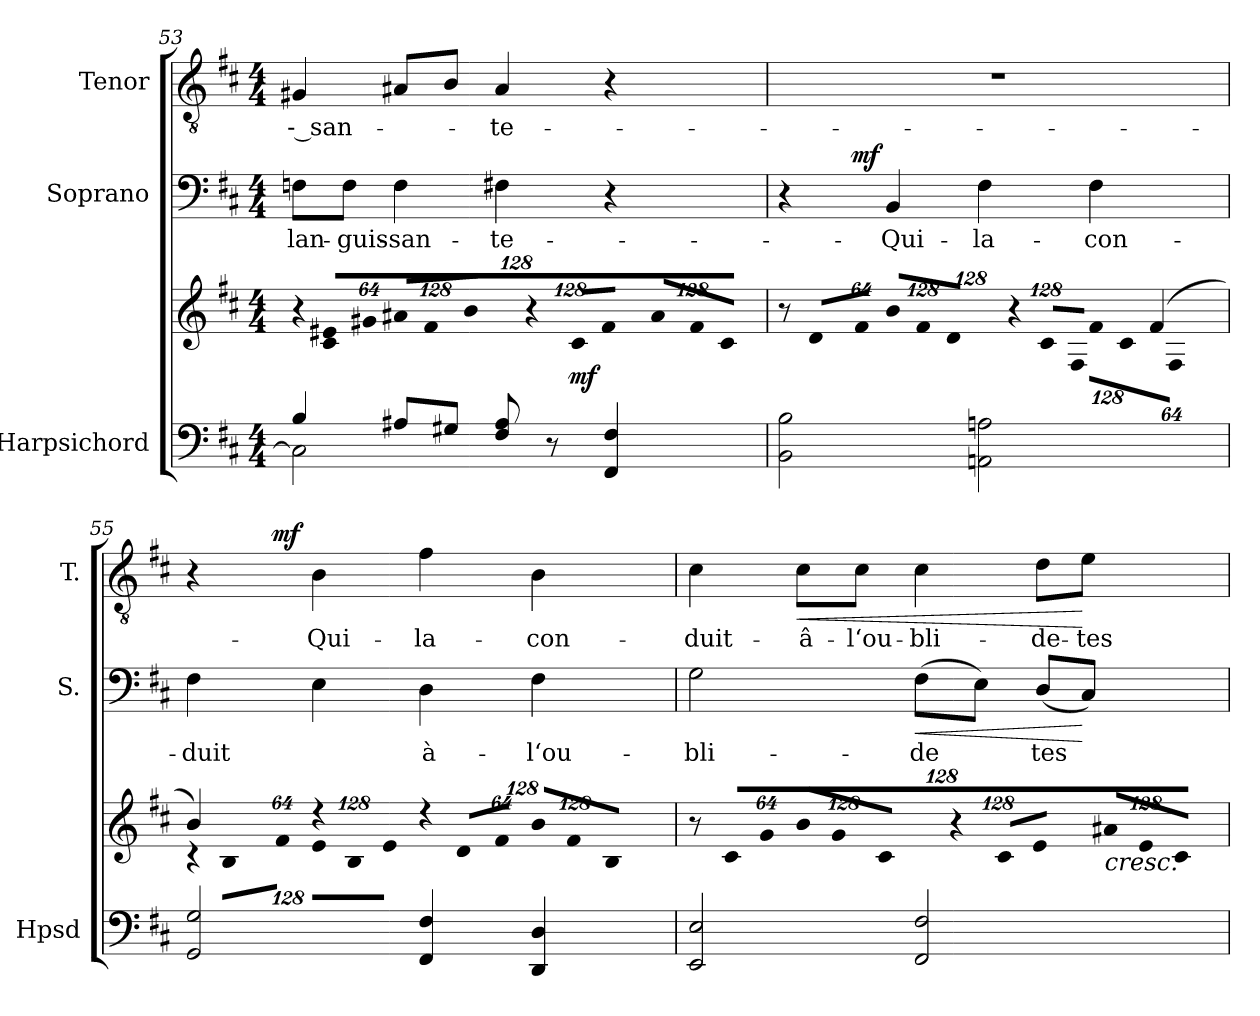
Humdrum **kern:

**kern	**kern	**dynam	**kern	**text	**dynam	**kern	**text	**dynam
*part3	*part3	*part3	*part2	*part2	*part2	*part1	*part1	*part1
*staff4	*staff3	*staff3/4	*staff2	*staff2	*staff2	*staff1	*staff1	*staff1
*I"Harpsichord	*	*	*I"Soprano	*	*	*I"Tenor	*	*
*I'Hpsd	*	*	*I'S.	*	*	*I'T.	*	*
!!LO:PB:g=z
*clefF4	*clefG2	*	*clefF4	*	*	*clefGv2	*	*
*	*	*	*	*	*	*ITrd7c12	*	*
*k[f#c#]	*k[f#c#]	*	*k[f#c#]	*	*	*k[f#c#]	*	*
*D:	*D:	*	*D:	*	*	*D:	*	*
*M4/4	*M4/4	*	*M4/4	*	*	*M4/4	*	*
=53	=53	=53	=53	=53	=53	=53	=53	=53
*^	*	*	*	*	*	*	*	*
*	*	*Xbrackettup	*	*	*	*	*	*	*
!	!	!LO:N:vis=8	!	!	!	!	!	!	!
!	!	!	!	!	!LO:LY:b:color=#000000	!	!	!	!
!	!	!	!	!	!	!	!	!LO:LY:b:color=#000000	!
*	*^	*	*	*	*	*	*	*	*
4Bi/	2C#i\]	2ryy	1024%85r	.	8Fni\L	-lan-	.	4GG#Xi/	-- san-	.
!	!	!	!LO:N:vis=8	!	!	!	!	!	!	!
.	.	.	1024%85c#i/ 1024%85e#Xi/L	.	.	.	.	.	.	.
!	!	!	!	!	!	!LO:LY:b:color=#000000	!	!	!	!
.	.	.	.	.	8Fi\J	-guis-	.	.	.	.
!	!	!	!LO:N:vis=8	!	!	!	!	!	!	!
.	.	.	512%43g#Xi/J	.	.	.	.	.	.	.
!	!	!	!LO:N:vis=8	!	!	!	!	!	!	!
!	!	!	!	!	!	!LO:LY:b:color=#000000	!	!	!	!
8A#Xi/L	.	.	1024%85a#Xi/L	.	4Fi\	-san-	.	8AA#Xi/L	.	.
!	!	!	!LO:N:vis=8	!	!	!	!	!	!	!
.	.	.	1024%85f#i/	.	.	.	.	.	.	.
8G#Xi/J	.	.	.	.	.	.	.	8BBi/J	.	.
!	!	!	!LO:N:vis=8	!	!	!	!	!	!	!
.	.	.	512%43bi/J	.	.	.	.	.	.	.
!	!	!	!LO:N:vis=8	!	!	!	!	!	!	!
!	!	!	!	!	!	!LO:LY:b:color=#000000	!	!	!	!
!	!	!	!	!	!	!	!	!	!LO:LY:b:color=#000000	!
8F#i/ 8A#i	2ryy	8ryy	1024%85r	.	4F#Xi\	-te-	.	4AA#i/	-te-	.
!	!	!	!LO:N:vis=8	!	!	!	!	!	!	!
.	.	.	1024%85c#i/L	.	.	.	.	.	.	.
8r	.	32ryy	.	.	.	.	.	.	.	.
.	.	128ryy	.	.	.	.	.	.	.	.
.	.	4ryy	.	mf	.	.	.	.	.	.
!	!	!	!LO:N:vis=8	!	!	!	!	!	!	!
.	.	.	512%43f#i/J	.	.	.	.	.	.	.
!	!	!	!LO:N:vis=8	!	!	!	!	!	!	!
4FF#i/ 4F#i	.	.	1024%85a#i/L	.	4r	.	.	4r	.	.
!	!	!	!LO:N:vis=8	!	!	!	!	!	!	!
.	.	.	1024%85f#i/	.	.	.	.	.	.	.
.	.	16ryy	.	.	.	.	.	.	.	.
!	!	!	!LO:N:vis=8	!	!	!	!	!	!	!
.	.	.	512%43c#i/J	.	.	.	.	.	.	.
.	.	64.ryy	.	.	.	.	.	.	.	.
=54	=54	=54	=54	=54	=54	=54	=54	=54	=54	=54
!	!	!	!LO:N:vis=8	!	!	!	!	!	!	!
*v	*v	*v	*^	*	*^	*	*	*	*	*
2BBi\ 2Bi	1024%85r	2.ryy	.	4r	8ryy	.	.	1r	.	.
!	!LO:N:vis=8	!	!	!	!	!	!	!	!	!
.	1024%85di/L	.	.	.	.	.	.	.	.	.
.	.	.	.	.	32ryy	.	.	.	.	.
.	.	.	.	.	128ryy	.	.	.	.	.
.	.	.	.	.	2ryy	.	mf	.	.	.
!	!LO:N:vis=8	!	!	!	!	!	!	!	!	!
.	512%43f#i/J	.	.	.	.	.	.	.	.	.
!	!LO:N:vis=8	!	!	!	!	!	!	!	!	!
!	!	!	!	!	!	!LO:LY:b:color=#000000	!	!	!	!
.	1024%85bi/L	.	.	4BBi/	.	-Qui-	.	.	.	.
!	!LO:N:vis=8	!	!	!	!	!	!	!	!	!
.	1024%85f#i/	.	.	.	.	.	.	.	.	.
!	!LO:N:vis=8	!	!	!	!	!	!	!	!	!
.	512%43di/J	.	.	.	.	.	.	.	.	.
!	!LO:N:vis=8	!	!	!	!	!	!	!	!	!
!	!	!	!	!	!	!LO:LY:b:color=#000000	!	!	!	!
2AAni\ 2Ani	1024%85r	.	.	4F#i\	.	-la-	.	.	.	.
!	!LO:N:vis=8	!	!	!	!	!	!	!	!	!
.	1024%85c#i/L	.	.	.	.	.	.	.	.	.
.	.	.	.	.	4ryy	.	.	.	.	.
!	!LO:N:vis=8	!	!	!	!	!	!	!	!	!
.	512%43F#i/J	.	.	.	.	.	.	.	.	.
!	!	!LO:N:vis=8	!	!	!	!	!	!	!	!
!	!	!	!	!	!	!LO:LY:b:color=#000000	!	!	!	!
.	(4f#i/	1024%85f#i\L	.	4F#i\	.	-con-	.	.	.	.
!	!	!LO:N:vis=8	!	!	!	!	!	!	!	!
.	.	1024%85c#i\	.	.	.	.	.	.	.	.
.	.	.	.	.	16ryy	.	.	.	.	.
!	!	!LO:N:vis=8	!	!	!	!	!	!	!	!
.	.	512%43F#i\J	.	.	.	.	.	.	.	.
.	.	.	.	.	64.ryy	.	.	.	.	.
=55	=55	=55	=55	=55	=55	=55	=55	=55	=55	=55
!	!	!LO:N:vis=8	!	!	!	!	!	!	!	!
*	*	*	*	*v	*v	*	*	*	*	*
*	*	*	*	*^	*	*	*	*	*
!	!	!	!	!	!	!LO:LY:b:color=#000000	!	!	!	!
*	*	*	*	*v	*v	*	*	*^	*	*
2GGi/ 2Gi	4bi/)	1024%85r	.	4F#i\	-duit	.	4r	8ryy	.	.
!	!	!LO:N:vis=8	!	!	!	!	!	!	!	!
.	.	1024%85Bi\L	.	.	.	.	.	.	.	.
.	.	.	.	.	.	.	.	32ryy	.	.
.	.	.	.	.	.	.	.	128ryy	.	.
.	.	.	.	.	.	.	.	2ryy	.	mf
!	!	!LO:N:vis=8	!	!	!	!	!	!	!	!
.	.	512%43f#i\J	.	.	.	.	.	.	.	.
!	!	!LO:N:vis=8	!	!	!	!	!	!	!	!
!	!	!	!	!	!	!	!	!	!LO:LY:b:color=#000000	!
.	4r	1024%85ei\L	.	4Ei\	.	.	4BBi\	.	-Qui-	.
!	!	!LO:N:vis=8	!	!	!	!	!	!	!	!
.	.	1024%85Bi\	.	.	.	.	.	.	.	.
!	!	!LO:N:vis=8	!	!	!	!	!	!	!	!
.	.	512%43ei\J	.	.	.	.	.	.	.	.
!	!LO:N:vis=8	!	!	!	!	!	!	!	!	!
!	!	!	!	!	!LO:LY:b:color=#000000	!	!	!	!	!
!	!	!	!	!	!	!	!	!	!LO:LY:b:color=#000000	!
4FF#i/ 4F#i	1024%85r	2ryy	.	4Di\	à-	.	4F#i\	.	-la-	.
!	!LO:N:vis=8	!	!	!	!	!	!	!	!	!
.	1024%85di/L	.	.	.	.	.	.	.	.	.
.	.	.	.	.	.	.	.	4ryy	.	.
!	!LO:N:vis=8	!	!	!	!	!	!	!	!	!
.	512%43f#i/J	.	.	.	.	.	.	.	.	.
!	!LO:N:vis=8	!	!	!	!	!	!	!	!	!
!	!	!	!	!	!LO:LY:b:color=#000000	!	!	!	!	!
!	!	!	!	!	!	!	!	!	!LO:LY:b:color=#000000	!
4DDi/ 4Di	1024%85bi/L	.	.	4F#i\	-l‘ou-	.	4BBi\	.	-con-	.
!	!LO:N:vis=8	!	!	!	!	!	!	!	!	!
.	1024%85f#i/	.	.	.	.	.	.	.	.	.
.	.	.	.	.	.	.	.	16ryy	.	.
!	!LO:N:vis=8	!	!	!	!	!	!	!	!	!
.	512%43Bi/J	.	.	.	.	.	.	.	.	.
.	.	.	.	.	.	.	.	64.ryy	.	.
=56	=56	=56	=56	=56	=56	=56	=56	=56	=56	=56
!	!LO:N:vis=8	!	!	!	!	!	!	!	!	!
*	*v	*v	*	*	*	*	*v	*v	*	*
*	*^	*	*	*	*	*^	*	*
!	!	!	!	!	!LO:LY:b:color=#000000	!	!	!	!	!
*	*v	*v	*	*	*	*	*v	*v	*	*
*	*^	*	*	*	*	*^	*	*
!	!	!	!	!	!	!	!	!	!LO:LY:b:color=#000000	!
*	*v	*v	*	*	*	*	*v	*v	*	*
2EEi/ 2Ei	1024%85r	.	2Gi\	-bli-	.	4C#i\	-duit-	.
!	!LO:N:vis=8	!	!	!	!	!	!	!
.	1024%85c#i/L	.	.	.	.	.	.	.
!	!LO:N:vis=8	!	!	!	!	!	!	!
.	512%43gi/J	.	.	.	.	.	.	.
!	!LO:N:vis=8	!	!	!	!	!	!	!
!	!	!	!	!	!	!	!LO:LY:b:color=#000000	!LO:HP:b
.	1024%85bi/L	.	.	.	.	8C#i\L	-â-	<
!	!LO:N:vis=8	!	!	!	!	!	!	!
.	1024%85gi/	.	.	.	.	.	.	.
!	!	!	!	!	!	!	!LO:LY:b:color=#000000	!
.	.	.	.	.	.	8C#i\J	-l‘ou-	.
!	!LO:N:vis=8	!	!	!	!	!	!	!
.	512%43c#i/J	.	.	.	.	.	.	.
!	!LO:N:vis=8	!	!	!	!	!	!	!
!	!	!	!	!LO:LY:b:color=#000000	!LO:HP:b	!	!	!
!	!	!	!	!	!	!	!LO:LY:b:color=#000000	!
2FF#i/ 2F#i	1024%85r	[	(8F#i\L	-de	<	4C#i\	-bli-	.
!	!LO:N:vis=8	!	!	!	!	!	!	!
.	1024%85c#i/L	.	.	.	.	.	.	.
.	.	.	8Ei\J)	.	.	.	.	.
!	!LO:N:vis=8	!	!	!	!	!	!	!
.	512%43ei/J	.	.	.	.	.	.	.
!	!LO:N:vis=8	!	!	!	!	!	!	!
!	!	!	!	!LO:LY:b:color=#000000	!	!	!	!
!	!	!	!	!	!	!	!LO:LY:b:color=#000000	!
.	1024%85a#Xi/L	.	(8Di/L	tes	.	8Di\L	-de-	.
!	!LO:N:vis=8	!	!	!	!	!	!	!
.	1024%85ei/	.	.	.	.	.	.	.
!	!	!	!	!	!	!	!LO:LY:b:color=#000000	!
.	.	.	8C#i/J)	.	[	8Ei\J	-tes-	[
!	!LO:N:vis=8	!LO:HP:b	!	!	!	!	!	!
.	512%43c#i/J	<	.	.	.	.	.	.
=	=	=	=	=	=	=	=	=
*-	*-	*-	*-	*-	*-	*-	*-	*-
